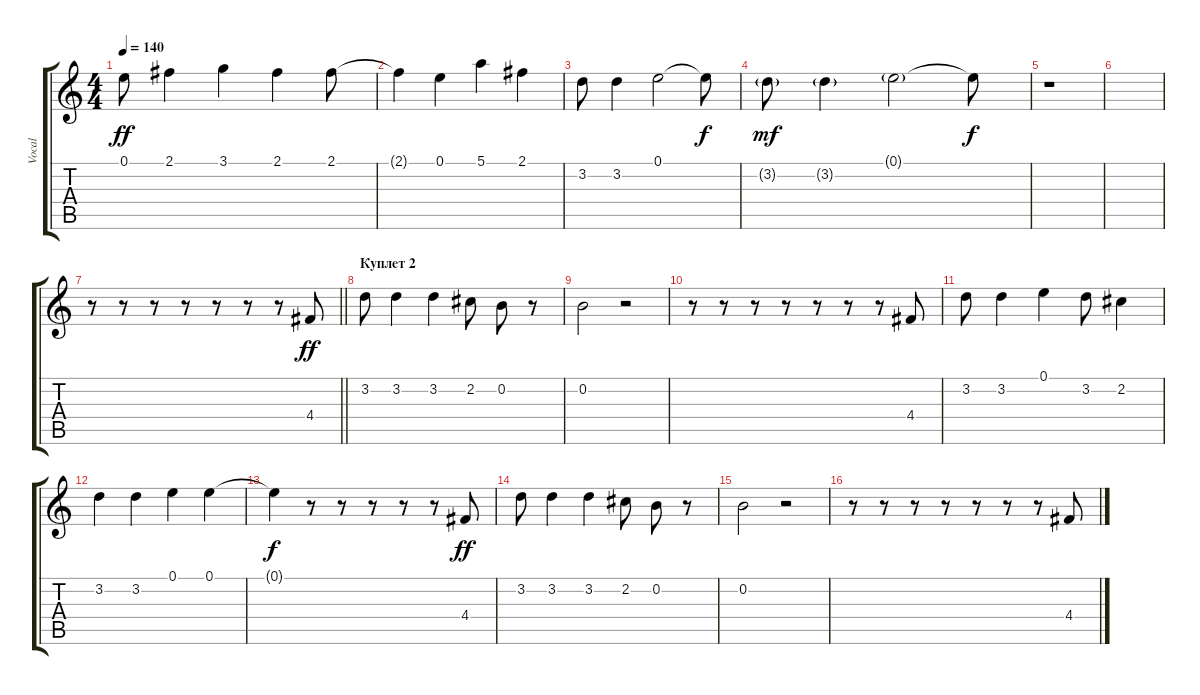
\track ("Vocal" "Vocal") {instrument slapbass1}
\staff {score tabs}
\tuning (E4 B3 G3 D3 A2 E2) {hide}
\ts (4 4)
\tempo 140
\clef g2
\ks c
0.1{t}.8{dy ff} 2.1.4 3.1.4 2.1.4 2.1.8 |
2.1{t}.4 0.1.4 5.1.4 2.1.4 |
3.2.8 3.2.4 0.1.2 0.1{t}.8{dy f} |
3.2{g}.8{dy mf} 3.2{g}.4 0.1{g}.2 0.1{t}.8{dy f} |
r.1 |
|
\barLineRight lightlight
r.8 r.8 r.8 r.8 r.8 r.8 r.8 4.4.8{dy ff} |
\section ("" "Куплет 2")
3.2.8 3.2.4 3.2.4 2.2.8 0.2.8 r.8 |
0.2.2 r.2 |
r.8 r.8 r.8 r.8 r.8 r.8 r.8 4.4.8 |
3.2.8 3.2.4 0.1.4 3.2.8 2.2.4 |
3.2.4 3.2.4 0.1.4 0.1.4 |
0.1{t}.4{dy f} r.8 r.8 r.8 r.8 r.8 4.4.8{dy ff} |
3.2.8 3.2.4 3.2.4 2.2.8 0.2.8 r.8 |
0.2.2 r.2 |
r.8 r.8 r.8 r.8 r.8 r.8 r.8 4.4.8
